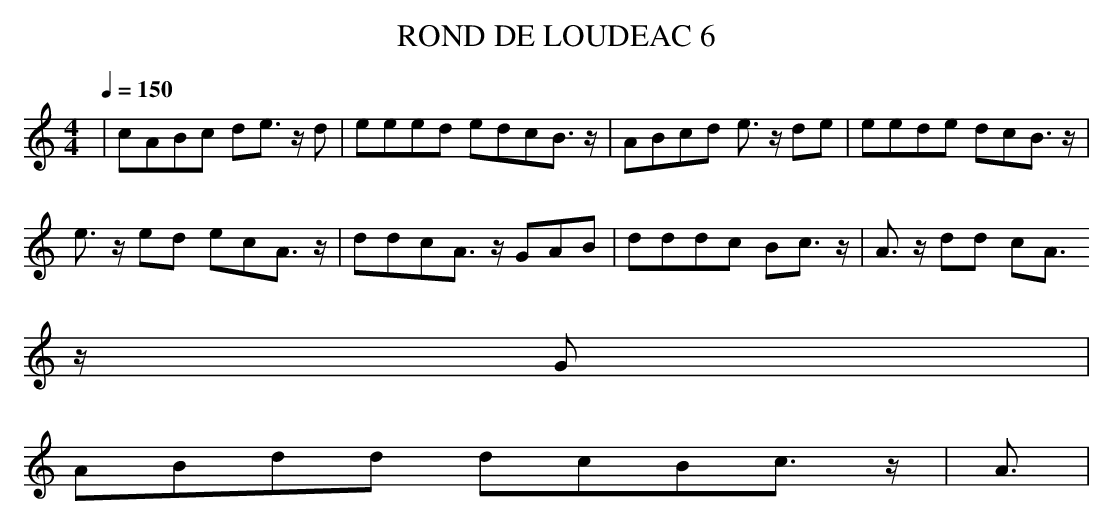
X:1
T:ROND DE LOUDEAC 6
M:4/4
L:1/8
Q:1/4=150
K:C
|cABc de3/2 z/2 d|eeed edcB3/2 z/2 |ABcd e3/2 z/2 de|eede dcB3/2 z/2 |
e3/2 z/2 ed ecA3/2 z/2 |ddcA3/2 z/2 GAB|dddc Bc3/2 z/2 |A3/2 z/2 dd cA3/
2 z/2 G|
ABdd dcBc3/2 z/2 |A3/2|
